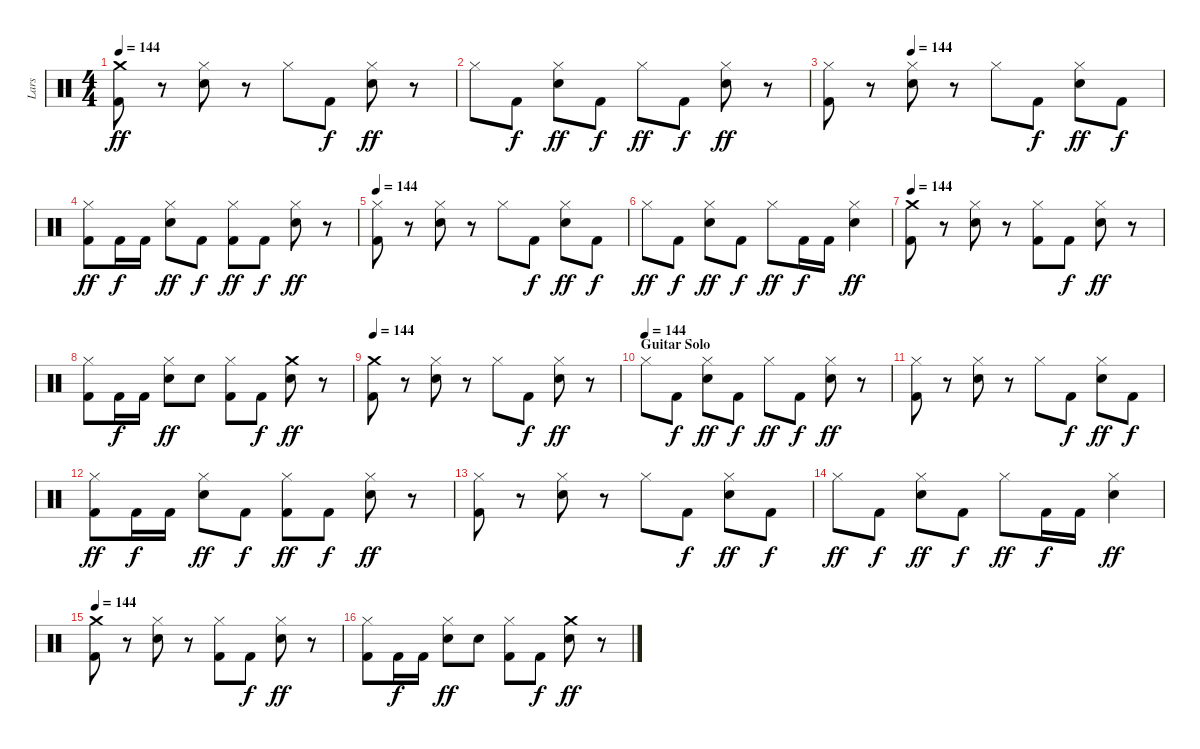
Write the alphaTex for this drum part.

\track ("Lars" "Lars") {instrument percussion}
\staff {score}
\articulation defaults
\ts (4 4)
\tempo 144
\clef neutral
\ks c
("Crash medium (hit)" "Kick (hit) 2").8{dy ff} r.8 ("Hi-Hat (closed)" "Snare (hit) 2").8 r.8 "Hi-Hat (closed)".8 "Kick (hit) 2".8{dy f} ("Hi-Hat (closed)" "Snare (hit) 2").8{dy ff} r.8 |
"Hi-Hat (closed)".8 "Kick (hit) 2".8{dy f} ("Hi-Hat (closed)" "Snare (hit) 2").8{dy ff} "Kick (hit) 2".8{dy f} "Hi-Hat (closed)".8{dy ff} "Kick (hit) 2".8{dy f} ("Hi-Hat (closed)" "Snare (hit) 2").8{dy ff} r.8 |
\tempo (144 0.25)
("Hi-Hat (closed)" "Kick (hit) 2").8 r.8 ("Hi-Hat (closed)" "Snare (hit) 2").8 r.8 "Hi-Hat (closed)".8 "Kick (hit) 2".8{dy f} ("Hi-Hat (closed)" "Snare (hit) 2").8{dy ff} "Kick (hit) 2".8{dy f} |
("Hi-Hat (closed)" "Kick (hit) 2").8{dy ff} "Kick (hit) 2".16{dy f} "Kick (hit) 2".16 ("Hi-Hat (closed)" "Snare (hit) 2").8{dy ff} "Kick (hit) 2".8{dy f} ("Hi-Hat (closed)" "Kick (hit) 2").8{dy ff} "Kick (hit) 2".8{dy f} ("Hi-Hat (closed)" "Snare (hit) 2").8{dy ff} r.8 |
\tempo 144
("Hi-Hat (closed)" "Kick (hit) 2").8 r.8 ("Hi-Hat (closed)" "Snare (hit) 2").8 r.8 "Hi-Hat (closed)".8 "Kick (hit) 2".8{dy f} ("Hi-Hat (closed)" "Snare (hit) 2").8{dy ff} "Kick (hit) 2".8{dy f} |
"Hi-Hat (closed)".8{dy ff} "Kick (hit) 2".8{dy f} ("Hi-Hat (closed)" "Snare (hit) 2").8{dy ff} "Kick (hit) 2".8{dy f} "Hi-Hat (closed)".8{dy ff} "Kick (hit) 2".16{dy f} "Kick (hit) 2".16 ("Hi-Hat (closed)" "Snare (hit) 2").4{dy ff} |
\tempo 144
("Crash medium (hit)" "Kick (hit) 2").8 r.8 ("Hi-Hat (closed)" "Snare (hit) 2").8 r.8 ("Hi-Hat (closed)" "Kick (hit) 2").8 "Kick (hit) 2".8{dy f} ("Hi-Hat (closed)" "Snare (hit) 2").8{dy ff} r.8 |
("Hi-Hat (closed)" "Kick (hit) 2").8 "Kick (hit) 2".16{dy f} "Kick (hit) 2".16 ("Hi-Hat (closed)" "Snare (hit) 2").8{dy ff} "Snare (hit) 2".8 ("Hi-Hat (closed)" "Kick (hit) 2").8 "Kick (hit) 2".8{dy f} ("Crash medium (hit)" "Snare (hit) 2").8{dy ff} r.8 |
\tempo 144
("Crash medium (hit)" "Kick (hit) 2").8 r.8 ("Hi-Hat (closed)" "Snare (hit) 2").8 r.8 "Hi-Hat (closed)".8 "Kick (hit) 2".8{dy f} ("Hi-Hat (closed)" "Snare (hit) 2").8{dy ff} r.8 |
\section ("" "Guitar Solo")
\tempo (144)
"Hi-Hat (closed)".8 "Kick (hit) 2".8{dy f} ("Hi-Hat (closed)" "Snare (hit) 2").8{dy ff} "Kick (hit) 2".8{dy f} "Hi-Hat (closed)".8{dy ff} "Kick (hit) 2".8{dy f} ("Hi-Hat (closed)" "Snare (hit) 2").8{dy ff} r.8 |
("Hi-Hat (closed)" "Kick (hit) 2").8 r.8 ("Hi-Hat (closed)" "Snare (hit) 2").8 r.8 "Hi-Hat (closed)".8 "Kick (hit) 2".8{dy f} ("Hi-Hat (closed)" "Snare (hit) 2").8{dy ff} "Kick (hit) 2".8{dy f} |
("Hi-Hat (closed)" "Kick (hit) 2").8{dy ff} "Kick (hit) 2".16{dy f} "Kick (hit) 2".16 ("Hi-Hat (closed)" "Snare (hit) 2").8{dy ff} "Kick (hit) 2".8{dy f} ("Hi-Hat (closed)" "Kick (hit) 2").8{dy ff} "Kick (hit) 2".8{dy f} ("Hi-Hat (closed)" "Snare (hit) 2").8{dy ff} r.8 |
("Hi-Hat (closed)" "Kick (hit) 2").8 r.8 ("Hi-Hat (closed)" "Snare (hit) 2").8 r.8 "Hi-Hat (closed)".8 "Kick (hit) 2".8{dy f} ("Hi-Hat (closed)" "Snare (hit) 2").8{dy ff} "Kick (hit) 2".8{dy f} |
"Hi-Hat (closed)".8{dy ff} "Kick (hit) 2".8{dy f} ("Hi-Hat (closed)" "Snare (hit) 2").8{dy ff} "Kick (hit) 2".8{dy f} "Hi-Hat (closed)".8{dy ff} "Kick (hit) 2".16{dy f} "Kick (hit) 2".16 ("Hi-Hat (closed)" "Snare (hit) 2").4{dy ff} |
\tempo 144
("Crash medium (hit)" "Kick (hit) 2").8 r.8 ("Hi-Hat (closed)" "Snare (hit) 2").8 r.8 ("Hi-Hat (closed)" "Kick (hit) 2").8 "Kick (hit) 2".8{dy f} ("Hi-Hat (closed)" "Snare (hit) 2").8{dy ff} r.8 |
("Hi-Hat (closed)" "Kick (hit) 2").8 "Kick (hit) 2".16{dy f} "Kick (hit) 2".16 ("Hi-Hat (closed)" "Snare (hit) 2").8{dy ff} "Snare (hit) 2".8 ("Hi-Hat (closed)" "Kick (hit) 2").8 "Kick (hit) 2".8{dy f} ("Crash medium (hit)" "Snare (hit) 2").8{dy ff} r.8
